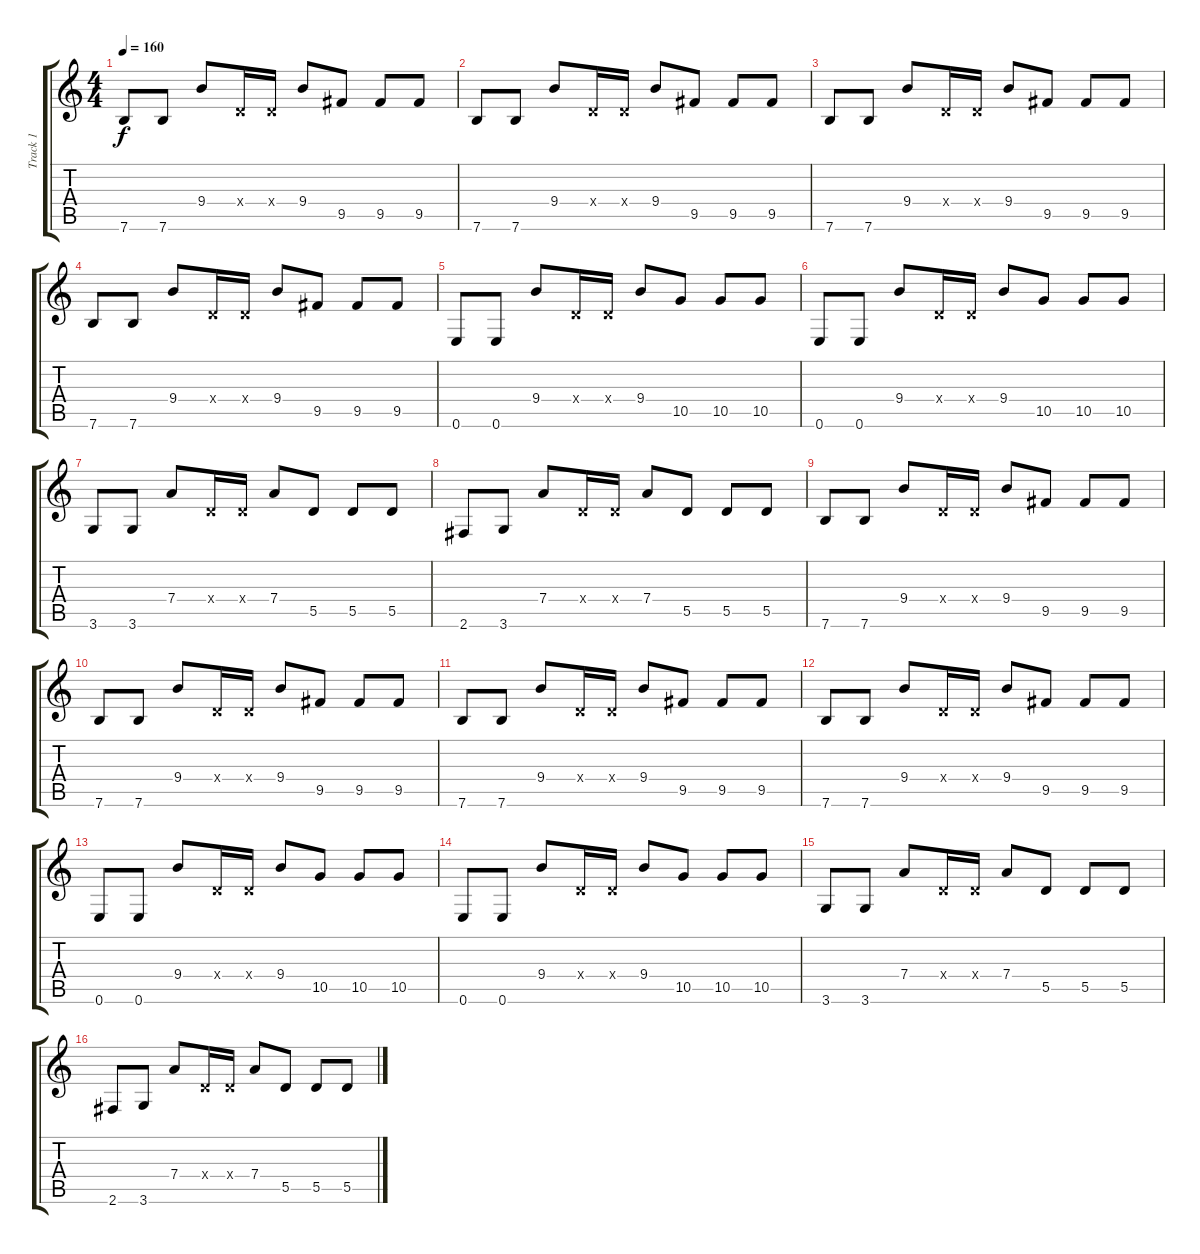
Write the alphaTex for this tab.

\track ("Track 1" "Track 1") {instrument acousticguitarsteel}
\staff {score tabs}
\tuning (E4 B3 G3 D3 A2 E2) {hide}
\ts (4 4)
\tempo 160
\clef g2
\ks c
7.6.8{dy f} 7.6.8 9.4.8 0.4{x}.16 0.4{x}.16 9.4.8 9.5.8 9.5.8 9.5.8 |
7.6.8 7.6.8 9.4.8 0.4{x}.16 0.4{x}.16 9.4.8 9.5.8 9.5.8 9.5.8 |
7.6.8 7.6.8 9.4.8 0.4{x}.16 0.4{x}.16 9.4.8 9.5.8 9.5.8 9.5.8 |
7.6.8 7.6.8 9.4.8 0.4{x}.16 0.4{x}.16 9.4.8 9.5.8 9.5.8 9.5.8 |
0.6.8 0.6.8 9.4.8 0.4{x}.16 0.4{x}.16 9.4.8 10.5.8 10.5.8 10.5.8 |
0.6.8 0.6.8 9.4.8 0.4{x}.16 0.4{x}.16 9.4.8 10.5.8 10.5.8 10.5.8 |
3.6.8 3.6.8 7.4.8 0.4{x}.16 0.4{x}.16 7.4.8 5.5.8 5.5.8 5.5.8 |
2.6.8 3.6.8 7.4.8 0.4{x}.16 0.4{x}.16 7.4.8 5.5.8 5.5.8 5.5.8 |
7.6.8 7.6.8 9.4.8 0.4{x}.16 0.4{x}.16 9.4.8 9.5.8 9.5.8 9.5.8 |
7.6.8 7.6.8 9.4.8 0.4{x}.16 0.4{x}.16 9.4.8 9.5.8 9.5.8 9.5.8 |
7.6.8 7.6.8 9.4.8 0.4{x}.16 0.4{x}.16 9.4.8 9.5.8 9.5.8 9.5.8 |
7.6.8 7.6.8 9.4.8 0.4{x}.16 0.4{x}.16 9.4.8 9.5.8 9.5.8 9.5.8 |
0.6.8 0.6.8 9.4.8 0.4{x}.16 0.4{x}.16 9.4.8 10.5.8 10.5.8 10.5.8 |
0.6.8 0.6.8 9.4.8 0.4{x}.16 0.4{x}.16 9.4.8 10.5.8 10.5.8 10.5.8 |
3.6.8 3.6.8 7.4.8 0.4{x}.16 0.4{x}.16 7.4.8 5.5.8 5.5.8 5.5.8 |
2.6.8 3.6.8 7.4.8 0.4{x}.16 0.4{x}.16 7.4.8 5.5.8 5.5.8 5.5.8
